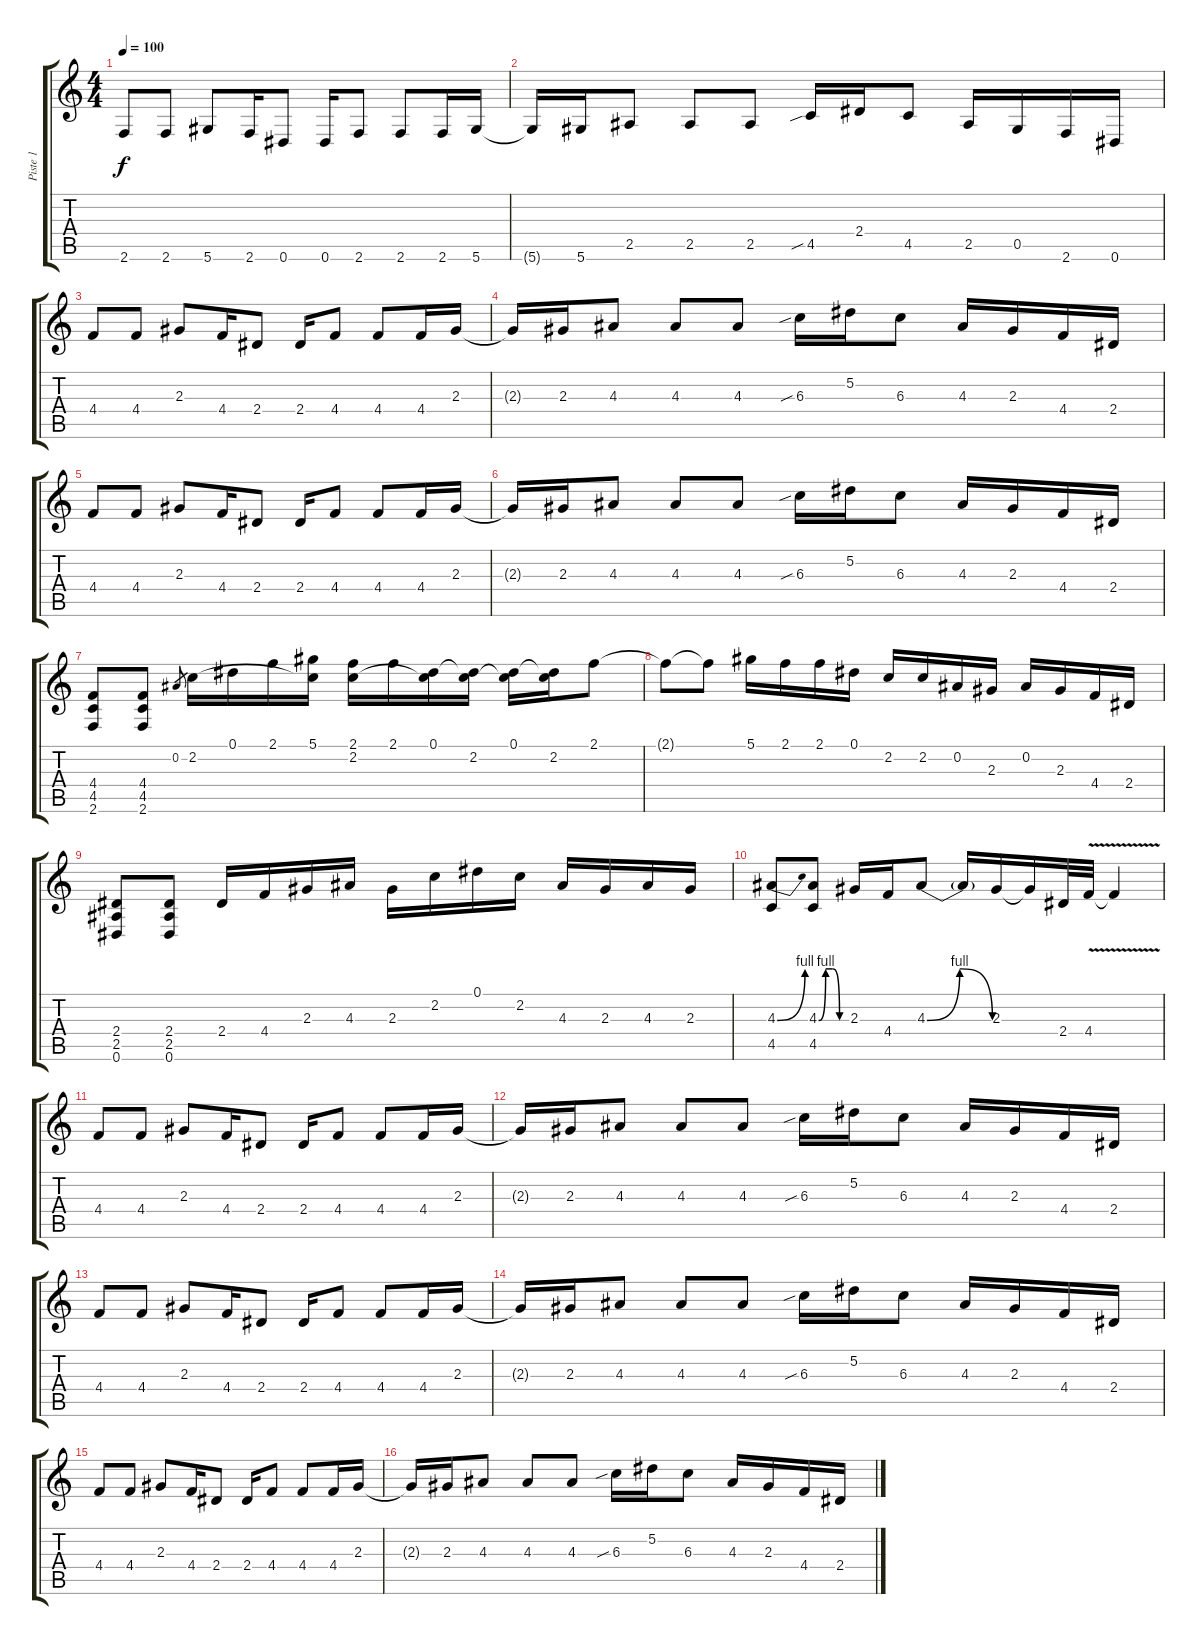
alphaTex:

\track ("Piste 1" "Piste 1") {instrument overdrivenguitar}
\staff {score tabs}
\tuning (Eb4 Bb3 Gb3 Db3 Ab2 Eb2) {hide}
\ts (4 4)
\tempo 100
\clef g2
\ks c
2.6.8{dy f} 2.6.8 5.6.8 2.6.16 0.6.8 0.6.16 2.6.8 2.6.8 2.6.16 5.6.16 |
5.6{t}.16 5.6.16 2.5.8 2.5.8 2.5.8 4.5{sib}.16 2.4.16 4.5.8 2.5.16 0.5.16 2.6.16 0.6.16 |
4.4.8 4.4.8 2.3.8 4.4.16 2.4.8 2.4.16 4.4.8 4.4.8 4.4.16 2.3.16 |
2.3{t}.16 2.3.16 4.3.8 4.3.8 4.3.8 6.3{sib}.16 5.2.16 6.3.8 4.3.16 2.3.16 4.4.16 2.4.16 |
4.4.8 4.4.8 2.3.8 4.4.16 2.4.8 2.4.16 4.4.8 4.4.8 4.4.16 2.3.16 |
2.3{t}.16 2.3.16 4.3.8 4.3.8 4.3.8 6.3{sib}.16 5.2.16 6.3.8 4.3.16 2.3.16 4.4.16 2.4.16 |
(4.4 4.5 2.6).8 (4.4 4.5 2.6).8 0.2.8{gr} 2.2.16 0.1.16 2.1.16 (5.1 2.2{t}).16 (2.1 2.2).16 2.1.16 (0.1 2.2{t}).16 (0.1{t} 2.2).16 (0.1 2.2{t}).16 (0.1{t} 2.2).16 2.1.8 |
2.1{t}.8 2.1{t}.8 5.1.16 2.1.16 2.1.16 0.1.16 2.2.16 2.2.16 0.2.16 2.3.16 0.2.16 2.3.16 4.4.16 2.4.16 |
(2.4 2.5 0.6).8 (2.4 2.5 0.6).8 2.4.16 4.4.16 2.3.16 4.3.16 2.3.16 2.2.16 0.1.16 2.2.16 4.3.16 2.3.16 4.3.16 2.3.16 |
(4.3{be (bend 0 0 60 4)} 4.5).8 (4.3{be (custom 0 0 15 4 30 4 45 0 60 0)} 4.5).8 2.3.16 4.4.16 4.3{be (bendrelease 0 0 30 4 30 4 60 0)}.8 4.3{t}.16 2.3.16 2.3{t}.16 2.4.32 4.4{v}.32 4.4{t}.4 |
4.4.8 4.4.8 2.3.8 4.4.16 2.4.8 2.4.16 4.4.8 4.4.8 4.4.16 2.3.16 |
2.3{t}.16 2.3.16 4.3.8 4.3.8 4.3.8 6.3{sib}.16 5.2.16 6.3.8 4.3.16 2.3.16 4.4.16 2.4.16 |
4.4.8 4.4.8 2.3.8 4.4.16 2.4.8 2.4.16 4.4.8 4.4.8 4.4.16 2.3.16 |
2.3{t}.16 2.3.16 4.3.8 4.3.8 4.3.8 6.3{sib}.16 5.2.16 6.3.8 4.3.16 2.3.16 4.4.16 2.4.16 |
4.4.8 4.4.8 2.3.8 4.4.16 2.4.8 2.4.16 4.4.8 4.4.8 4.4.16 2.3.16 |
2.3{t}.16 2.3.16 4.3.8 4.3.8 4.3.8 6.3{sib}.16 5.2.16 6.3.8 4.3.16 2.3.16 4.4.16 2.4.16
